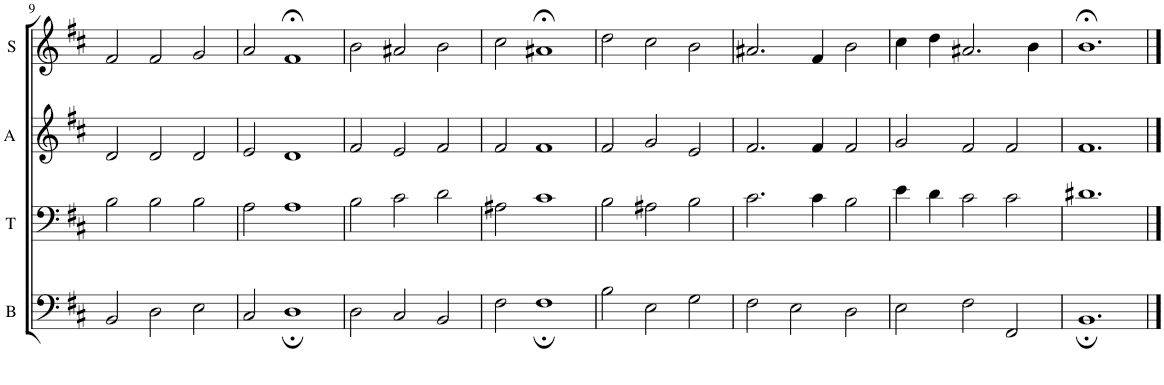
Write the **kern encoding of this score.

**kern	**kern	**kern	**kern
*part4	*part3	*part2	*part1
*staff4	*staff3	*staff2	*staff1
*I"B	*I"T	*I"A	*I"S
*I'B	*I'T	*I'A	*I'S
!!LO:PB:g=z
*clefF4	*clefF4	*clefG2	*clefG2
*k[f#c#]	*k[f#c#]	*k[f#c#]	*k[f#c#]
*M3/2	*M3/2	*M3/2	*M3/2
=9	=9	=9	=9
2BB/	2B\	2d/	2f#/
2D\	2B\	2d/	2f#/
2E\	2B\	2d/	2g/
=10	=10	=10	=10
2C#/	2A\	2e/	2a/
1D;	1A	1d	1f#;<
=11	=11	=11	=11
2D\	2B\	2f#/	2b\
2C#/	2c#\	2e/	2a#X/
2BB/	2d\	2f#/	2b\
=12	=12	=12	=12
2F#\	2A#X\	2f#/	2cc#\
1F#;	1c#	1f#	1a#X;<
=13	=13	=13	=13
2B\	2B\	2f#/	2dd\
2E\	2A#X\	2g/	2cc#\
2G\	2B\	2e/	2b\
=14	=14	=14	=14
2F#\	2.c#\	2.f#/	2.a#X/
2E\	.	.	.
.	4c#\	4f#/	4f#/
2D\	2B\	2f#/	2b\
=15	=15	=15	=15
2E\	4e\	2g/	4cc#\
.	4d\	.	4dd\
2F#\	2c#\	2f#/	2.a#X/
2FF#/	2c#\	2f#/	.
.	.	.	4b\
=16	=16	=16	=16
1.BB;	1.d#X	1.f#	1.b;<
==	==	==	==
*-	*-	*-	*-
